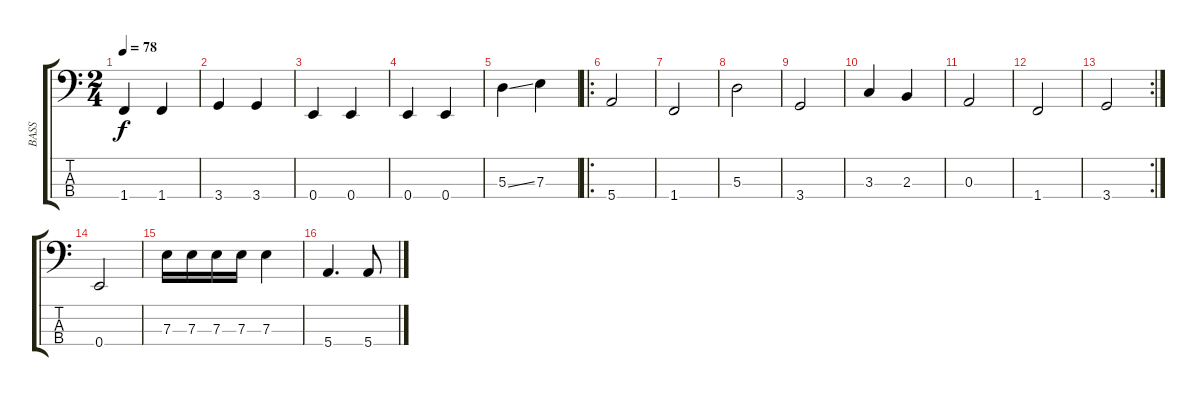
\track ("BASS" "BASS") {instrument slapbass1}
\staff {score tabs}
\tuning (G2 D2 A1 E1) {hide}
\ts (2 4)
\tempo 78
\clef f4
\ks c
1.4.4{dy f} 1.4.4 |
3.4.4 3.4.4 |
0.4.4 0.4.4 |
0.4.4 0.4.4 |
5.3{ss}.4 7.3.4 |
\ro
5.4.2 |
1.4.2 |
5.3.2 |
3.4.2 |
3.3.4 2.3.4 |
0.3.2 |
1.4.2 |
\rc 2
3.4.2 |
0.4.2 |
7.3.16 7.3.16 7.3.16 7.3.16 7.3.4 |
5.4.4{d} 5.4.8
